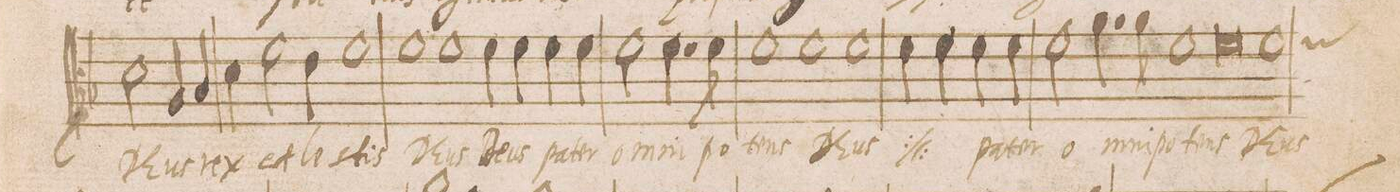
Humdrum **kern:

**kern	**text
*I"DISCANTVS	*
*clefC3	*
*k[b-]	*
*met(C|)	*
*M2/1	*
2d\	De-
4A/	-us
4B-/	rex
=26	=26
4d\	.
2f\	ce-
4e\	-le-
1f	-stis
=27	=27
1f	De-
1f	-us
=28	=28
4f\	De-
4f\	-us
4f\	pa-
4f\	-ter
2f\	o-
4.f\	-mni-
8f\	-po-
=29	=29
1f	-tens
1f	De-
=30	=30
1f	-us
*	*ij
4f\	De-
4f\	-us
*	*Xij
4f\	pa-
4f\	-ter
=31	=31
2f\	o-
4.a\	-mni-
8a\	-po-
1f	-tens
=32	=32
0f	De-
=33	=33
*custos:f	*
1f	-us
*-	*-
